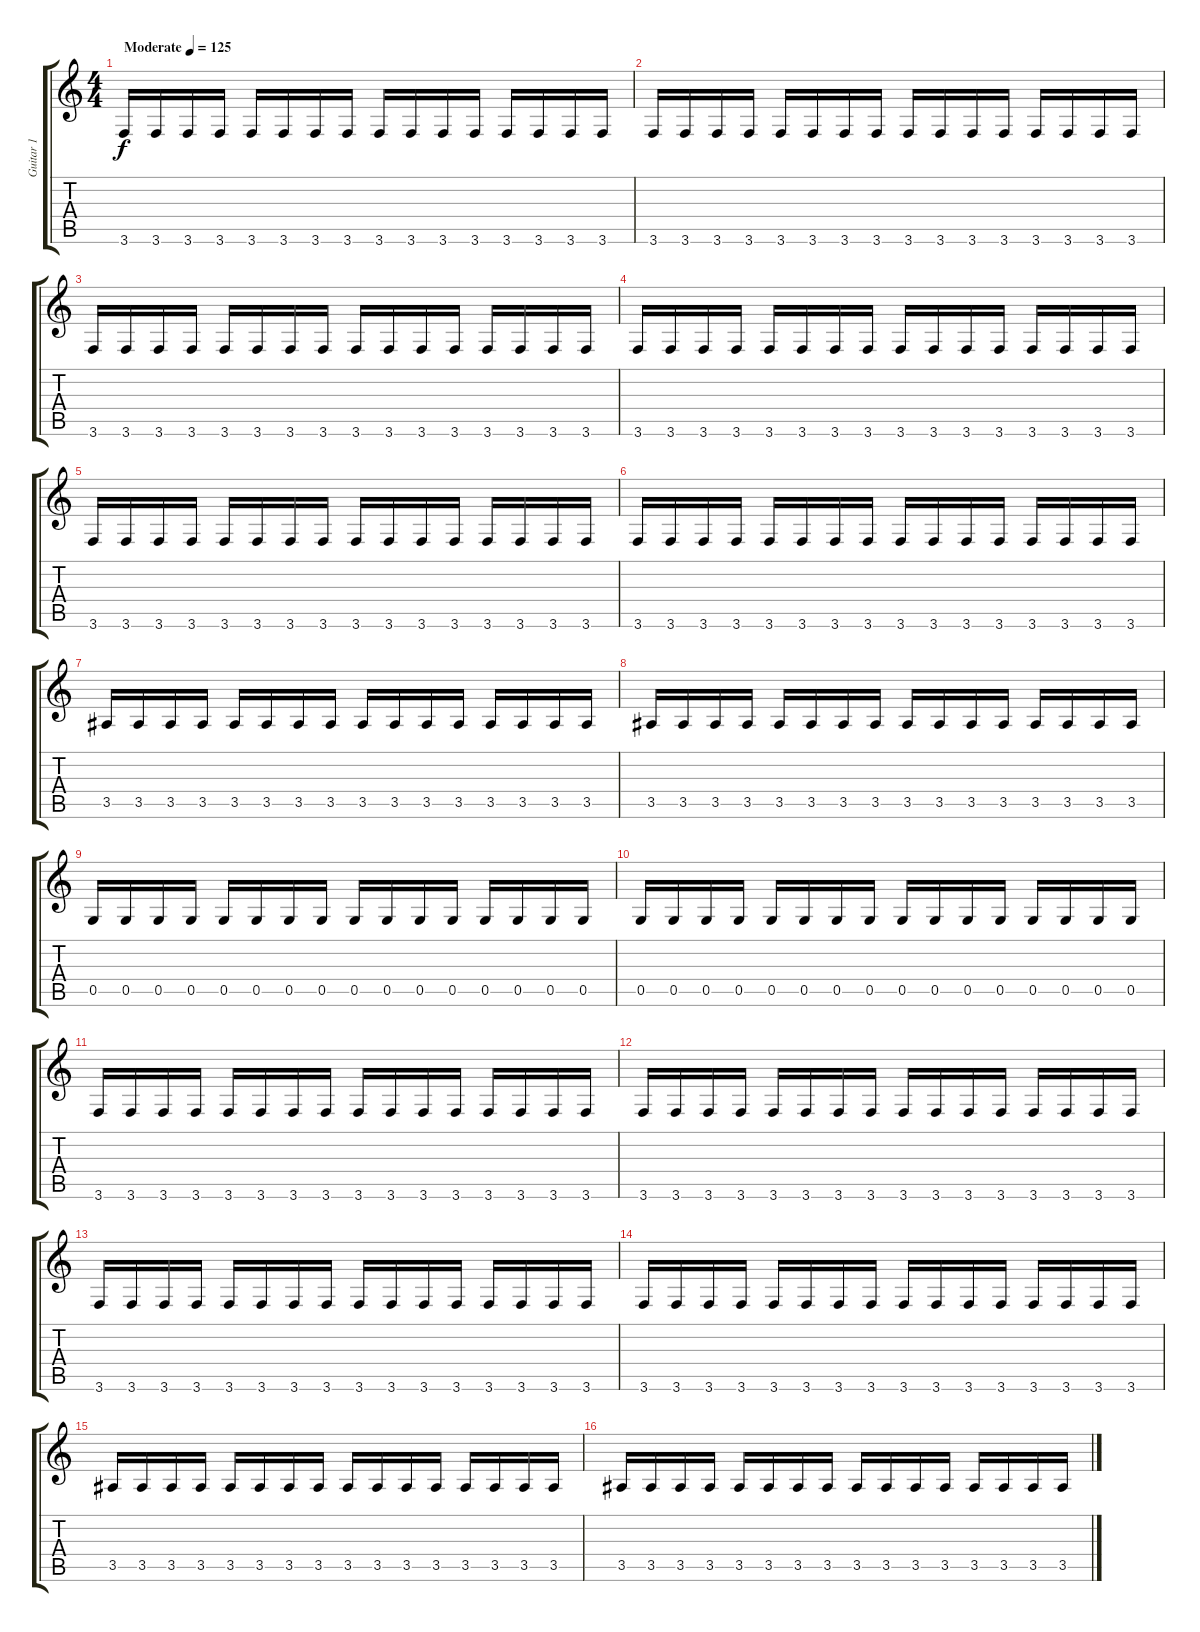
\track ("Guitar 1" "Guitar 1") {instrument distortionguitar}
\staff {score tabs}
\tuning (D4 A3 F3 C3 G2 D2) {hide}
\ts (4 4)
\tempo (125 "Moderate")
\clef g2
\ks c
3.6.16{dy f instrument distortionguitar} 3.6.16 3.6.16 3.6.16 3.6.16 3.6.16 3.6.16 3.6.16 3.6.16 3.6.16 3.6.16 3.6.16 3.6.16 3.6.16 3.6.16 3.6.16 |
3.6.16 3.6.16 3.6.16 3.6.16 3.6.16 3.6.16 3.6.16 3.6.16 3.6.16 3.6.16 3.6.16 3.6.16 3.6.16 3.6.16 3.6.16 3.6.16 |
3.6.16 3.6.16 3.6.16 3.6.16 3.6.16 3.6.16 3.6.16 3.6.16 3.6.16 3.6.16 3.6.16 3.6.16 3.6.16 3.6.16 3.6.16 3.6.16 |
3.6.16 3.6.16 3.6.16 3.6.16 3.6.16 3.6.16 3.6.16 3.6.16 3.6.16 3.6.16 3.6.16 3.6.16 3.6.16 3.6.16 3.6.16 3.6.16 |
3.6.16 3.6.16 3.6.16 3.6.16 3.6.16 3.6.16 3.6.16 3.6.16 3.6.16 3.6.16 3.6.16 3.6.16 3.6.16 3.6.16 3.6.16 3.6.16 |
3.6.16 3.6.16 3.6.16 3.6.16 3.6.16 3.6.16 3.6.16 3.6.16 3.6.16 3.6.16 3.6.16 3.6.16 3.6.16 3.6.16 3.6.16 3.6.16 |
3.5.16 3.5.16 3.5.16 3.5.16 3.5.16 3.5.16 3.5.16 3.5.16 3.5.16 3.5.16 3.5.16 3.5.16 3.5.16 3.5.16 3.5.16 3.5.16 |
3.5.16 3.5.16 3.5.16 3.5.16 3.5.16 3.5.16 3.5.16 3.5.16 3.5.16 3.5.16 3.5.16 3.5.16 3.5.16 3.5.16 3.5.16 3.5.16 |
0.5.16 0.5.16 0.5.16 0.5.16 0.5.16 0.5.16 0.5.16 0.5.16 0.5.16 0.5.16 0.5.16 0.5.16 0.5.16 0.5.16 0.5.16 0.5.16 |
0.5.16 0.5.16 0.5.16 0.5.16 0.5.16 0.5.16 0.5.16 0.5.16 0.5.16 0.5.16 0.5.16 0.5.16 0.5.16 0.5.16 0.5.16 0.5.16 |
3.6.16 3.6.16 3.6.16 3.6.16 3.6.16 3.6.16 3.6.16 3.6.16 3.6.16 3.6.16 3.6.16 3.6.16 3.6.16 3.6.16 3.6.16 3.6.16 |
3.6.16 3.6.16 3.6.16 3.6.16 3.6.16 3.6.16 3.6.16 3.6.16 3.6.16 3.6.16 3.6.16 3.6.16 3.6.16 3.6.16 3.6.16 3.6.16 |
3.6.16 3.6.16 3.6.16 3.6.16 3.6.16 3.6.16 3.6.16 3.6.16 3.6.16 3.6.16 3.6.16 3.6.16 3.6.16 3.6.16 3.6.16 3.6.16 |
3.6.16 3.6.16 3.6.16 3.6.16 3.6.16 3.6.16 3.6.16 3.6.16 3.6.16 3.6.16 3.6.16 3.6.16 3.6.16 3.6.16 3.6.16 3.6.16 |
3.5.16 3.5.16 3.5.16 3.5.16 3.5.16 3.5.16 3.5.16 3.5.16 3.5.16 3.5.16 3.5.16 3.5.16 3.5.16 3.5.16 3.5.16 3.5.16 |
3.5.16 3.5.16 3.5.16 3.5.16 3.5.16 3.5.16 3.5.16 3.5.16 3.5.16 3.5.16 3.5.16 3.5.16 3.5.16 3.5.16 3.5.16 3.5.16
